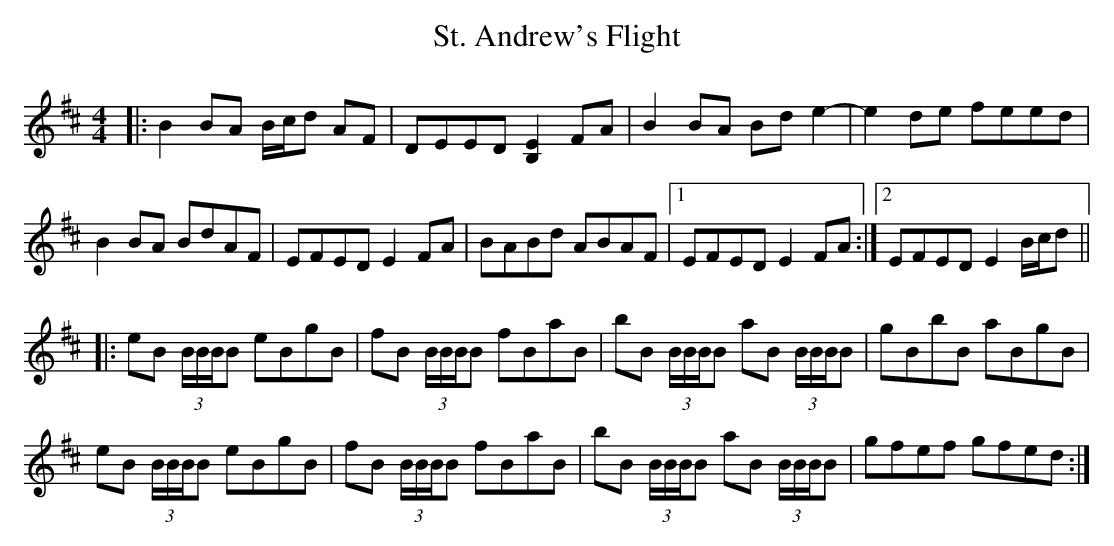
X:1
T: St. Andrew's Flight
M: 4/4
L: 1/8
K: Edor
|:B2 BA B/c/d AF|DEED [B,2E2] FA|B2BA Bd e2-|e2 de feed|
B2BA BdAF|EFED E2 FA|BABd ABAF|1 EFED E2 FA:|2 EFED E2 B/c/d||
|:eB (3B/B/B/B eBgB|fB (3B/B/B/B fBaB|bB (3B/B/B/B aB (3B/B/B/B|gBbB aBgB|
eB (3B/B/B/B eBgB|fB (3B/B/B/B fBaB|bB (3B/B/B/B aB (3B/B/B/B|gfef gfed:|
